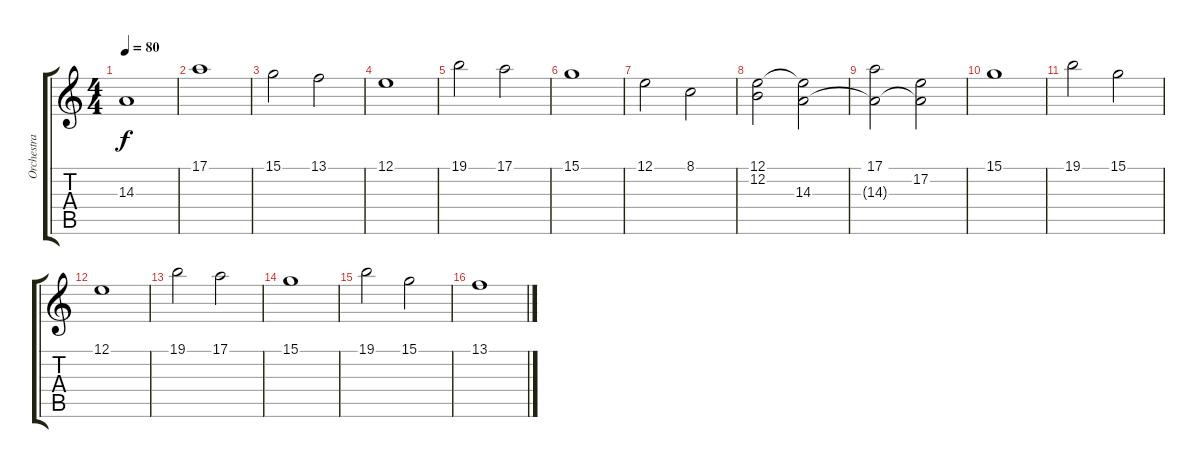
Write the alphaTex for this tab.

\track ("Orchestra" "Orchestra") {instrument stringensemble1}
\staff {score tabs}
\tuning (E4 B3 G3 D3 A2 E2) {hide}
\ts (4 4)
\tempo 80
\clef g2
\ks c
14.3.1{dy f} |
\section ("" "")
17.1.1 |
15.1.2 13.1.2 |
12.1.1 |
19.1.2 17.1.2 |
15.1.1 |
12.1.2 8.1.2 |
(12.1 12.2).2 (12.1{t} 14.3).2 |
(17.1 14.3{t}).2 (17.2 14.3{t}).2 |
\section ("" "")
15.1.1 |
19.1.2 15.1.2 |
12.1.1 |
19.1.2 17.1.2 |
15.1.1 |
19.1.2 15.1.2 |
\section ("" "")
13.1.1{volume 4}
